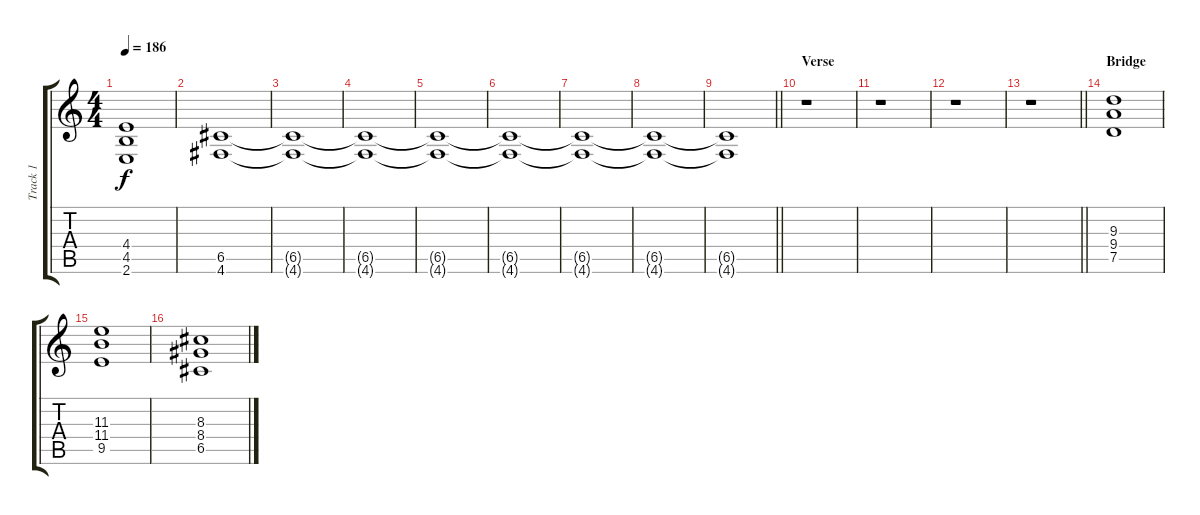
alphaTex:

\track ("Track 1" "Track 1") {instrument distortionguitar}
\staff {score tabs}
\tuning (D4 A3 F3 C3 G2 D2) {hide}
\ts (4 4)
\tempo 186
\clef g2
\ks c
(4.4{t} 4.5{t} 2.6{t}).1{dy f} |
(6.5 4.6).1 |
(6.5{t} 4.6{t}).1 |
(6.5{t} 4.6{t}).1 |
(6.5{t} 4.6{t}).1 |
(6.5{t} 4.6{t}).1 |
(6.5{t} 4.6{t}).1 |
(6.5{t} 4.6{t}).1 |
\barLineRight lightlight
(6.5{t} 4.6{t}).1 |
\section ("" "Verse")
r.1 |
r.1 |
r.1 |
\barLineRight lightlight
r.1 |
\section ("" "Bridge")
(9.3 9.4 7.5).1 |
(11.3 11.4 9.5).1 |
(8.3 8.4 6.5).1
